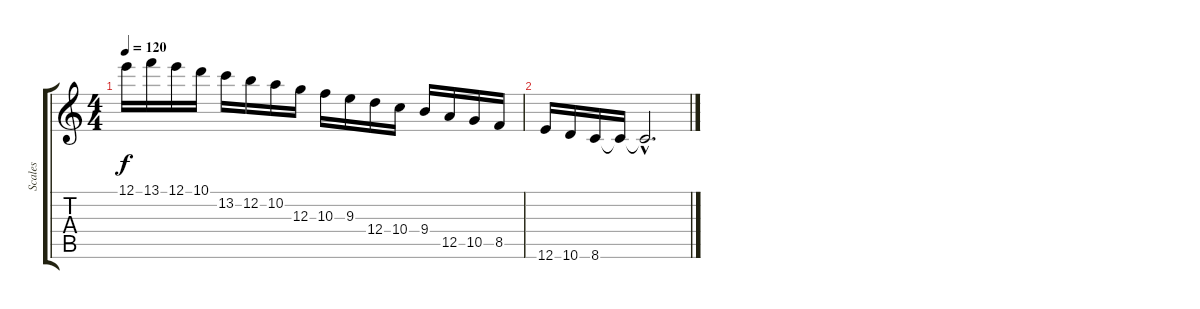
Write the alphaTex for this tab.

\track ("Scales" "Scales") {instrument overdrivenguitar}
\staff {score tabs}
\tuning (E4 B3 G3 D3 A2 E2) {hide}
\ts (4 4)
\tempo 120
\clef g2
\ks c
12.1.16{dy f} 13.1.16 12.1.16 10.1.16 13.2.16 12.2.16 10.2.16 12.3.16 10.3.16 9.3.16 12.4.16 10.4.16 9.4.16 12.5.16 10.5.16 8.5.16 |
12.6.16 10.6.16 8.6.16 8.6{t}.16 8.6{hac t}.2{d}
